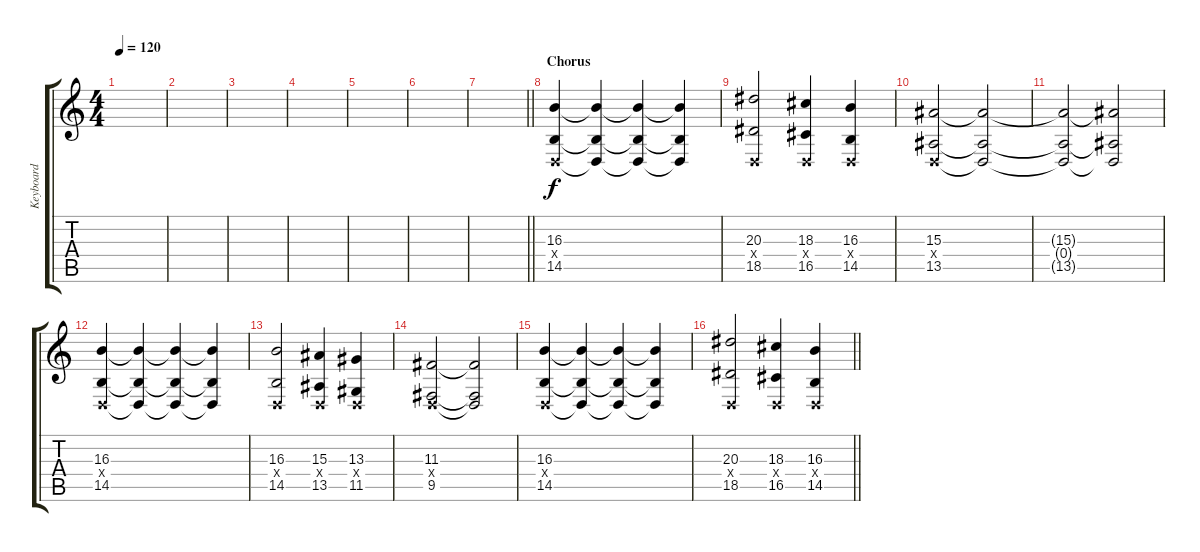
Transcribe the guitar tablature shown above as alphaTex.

\track ("Keyboard" "Keyboard") {instrument harpsichord}
\staff {score tabs}
\tuning (E4 B3 G3 D3 A2 E2) {hide}
\ts (4 4)
\tempo 120
\clef g2
\ks c
|
|
|
|
|
|
\barLineRight lightlight
|
\section ("" "Chorus")
(16.3 0.4{x} 14.5).4 (16.3{t} 0.4{t} 14.5{t}).4 (16.3{t} 0.4{t} 14.5{t}).4 (16.3{t} 0.4{t} 14.5{t}).4 |
(20.3 0.4{x} 18.5).2 (18.3 0.4{x} 16.5).4 (16.3 0.4{x} 14.5).4 |
(15.3 0.4{x} 13.5).2 (15.3{t} 0.4{t} 13.5{t}).2 |
(15.3{t} 0.4{t} 13.5{t}).2 (15.3{t} 0.4{t} 13.5{t}).2 |
(16.3 0.4{x} 14.5).4 (16.3{t} 0.4{t} 14.5{t}).4 (16.3{t} 0.4{t} 14.5{t}).4 (16.3{t} 0.4{t} 14.5{t}).4 |
(16.3 0.4{x} 14.5).2 (15.3 0.4{x} 13.5).4 (13.3 0.4{x} 11.5).4 |
(11.3 0.4{x} 9.5).2 (11.3{t} 0.4{t} 9.5{t}).2 |
(16.3 0.4{x} 14.5).4 (16.3{t} 0.4{t} 14.5{t}).4 (16.3{t} 0.4{t} 14.5{t}).4 (16.3{t} 0.4{t} 14.5{t}).4 |
\barLineRight lightlight
(20.3 0.4{x} 18.5).2 (18.3 0.4{x} 16.5).4 (16.3 0.4{x} 14.5).4
